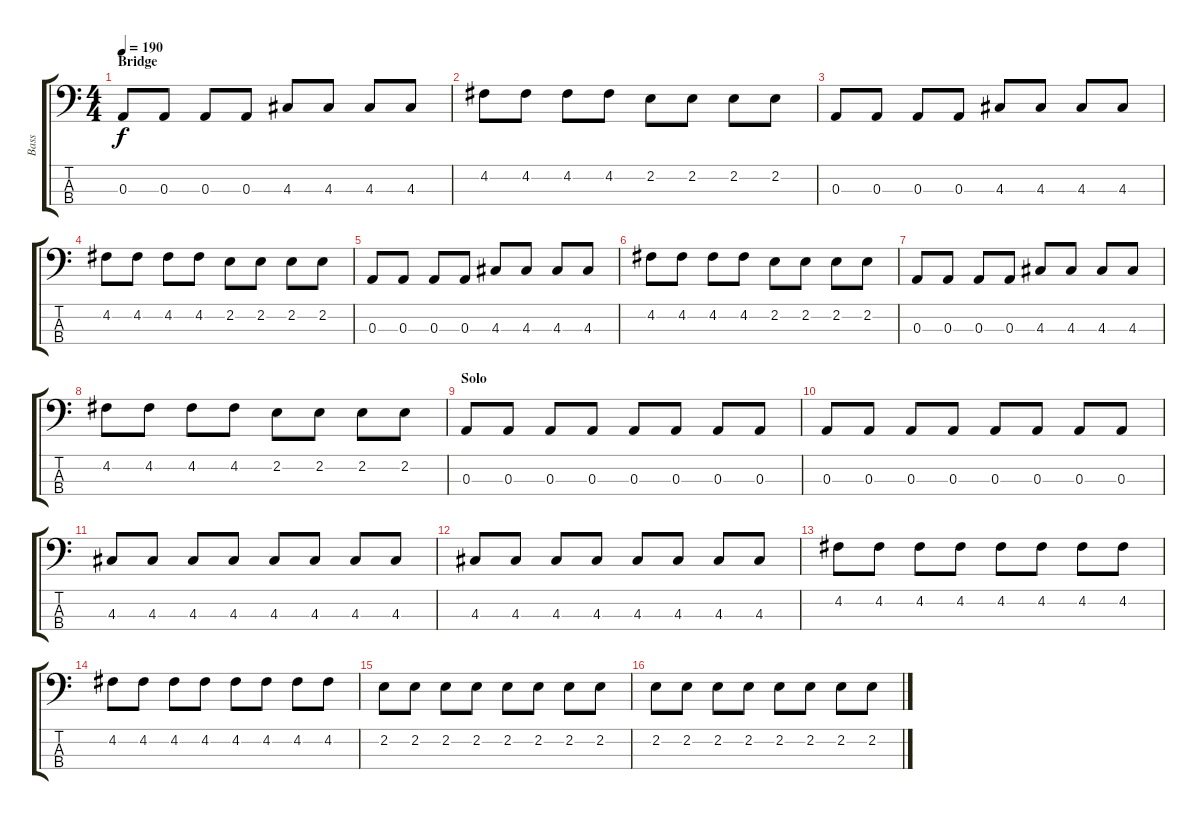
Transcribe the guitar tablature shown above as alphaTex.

\track ("Bass" "Bass") {instrument electricbassfinger}
\staff {score tabs}
\tuning (G2 D2 A1 E1) {hide}
\ts (4 4)
\section ("" "Bridge")
\tempo 190
\clef f4
\ks c
0.3.8{dy f} 0.3.8 0.3.8 0.3.8 4.3.8 4.3.8 4.3.8 4.3.8 |
4.2.8 4.2.8 4.2.8 4.2.8 2.2.8 2.2.8 2.2.8 2.2.8 |
0.3.8 0.3.8 0.3.8 0.3.8 4.3.8 4.3.8 4.3.8 4.3.8 |
4.2.8 4.2.8 4.2.8 4.2.8 2.2.8 2.2.8 2.2.8 2.2.8 |
0.3.8 0.3.8 0.3.8 0.3.8 4.3.8 4.3.8 4.3.8 4.3.8 |
4.2.8 4.2.8 4.2.8 4.2.8 2.2.8 2.2.8 2.2.8 2.2.8 |
0.3.8 0.3.8 0.3.8 0.3.8 4.3.8 4.3.8 4.3.8 4.3.8 |
4.2.8 4.2.8 4.2.8 4.2.8 2.2.8 2.2.8 2.2.8 2.2.8 |
\section ("" "Solo")
0.3.8 0.3.8 0.3.8 0.3.8 0.3.8 0.3.8 0.3.8 0.3.8 |
0.3.8 0.3.8 0.3.8 0.3.8 0.3.8 0.3.8 0.3.8 0.3.8 |
4.3.8 4.3.8 4.3.8 4.3.8 4.3.8 4.3.8 4.3.8 4.3.8 |
4.3.8 4.3.8 4.3.8 4.3.8 4.3.8 4.3.8 4.3.8 4.3.8 |
4.2.8 4.2.8 4.2.8 4.2.8 4.2.8 4.2.8 4.2.8 4.2.8 |
4.2.8 4.2.8 4.2.8 4.2.8 4.2.8 4.2.8 4.2.8 4.2.8 |
2.2.8 2.2.8 2.2.8 2.2.8 2.2.8 2.2.8 2.2.8 2.2.8 |
2.2.8 2.2.8 2.2.8 2.2.8 2.2.8 2.2.8 2.2.8 2.2.8
